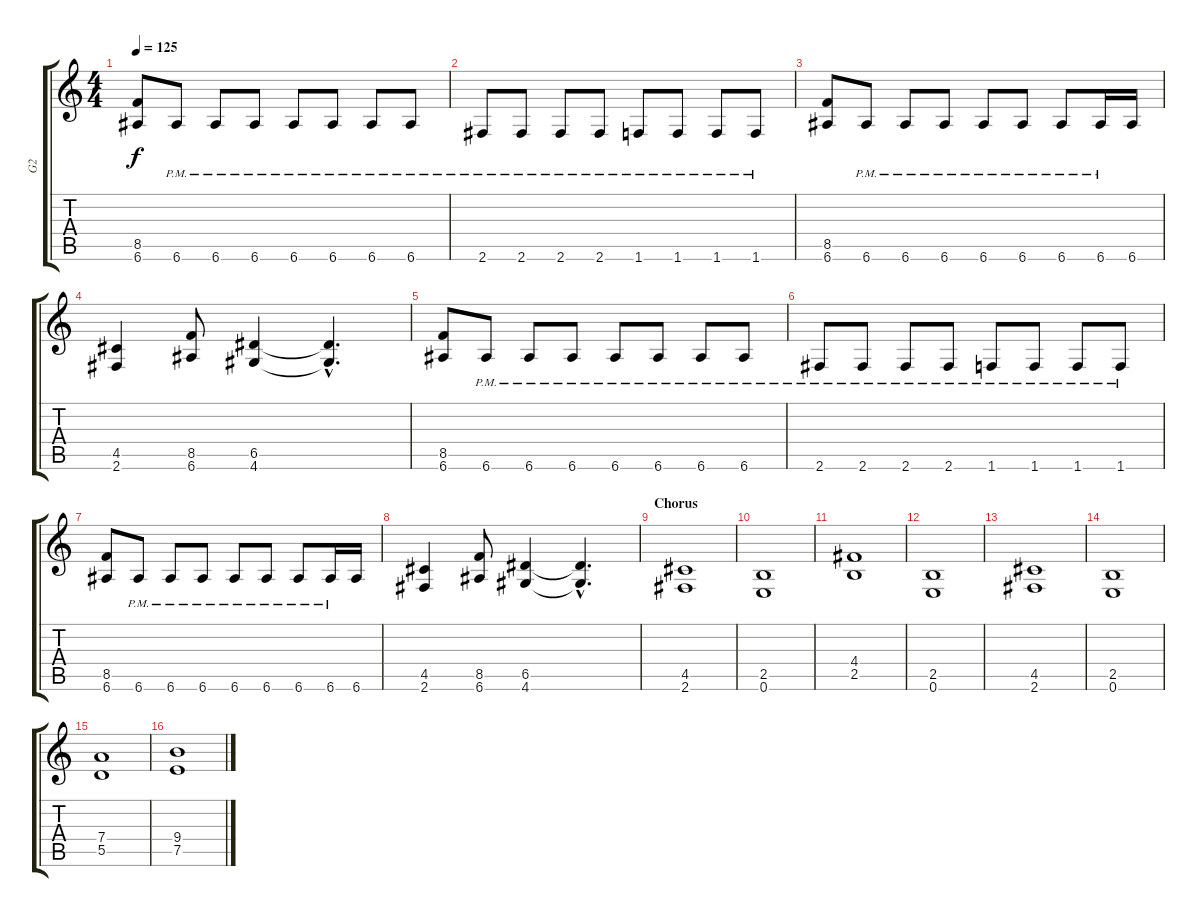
\track ("G2" "G2") {instrument distortionguitar}
\staff {score tabs}
\tuning (E4 B3 G3 D3 A2 E2) {hide}
\ts (4 4)
\tempo 125
\clef g2
\ks c
(8.5 6.6).8{dy f} 6.6{pm}.8 6.6{pm}.8 6.6{pm}.8 6.6{pm}.8 6.6{pm}.8 6.6{pm}.8 6.6{pm}.8 |
2.6{pm}.8 2.6{pm}.8 2.6{pm}.8 2.6{pm}.8 1.6{pm}.8 1.6{pm}.8 1.6{pm}.8 1.6{pm}.8 |
(8.5 6.6).8 6.6{pm}.8 6.6{pm}.8 6.6{pm}.8 6.6{pm}.8 6.6{pm}.8 6.6{pm}.8 6.6{pm}.16 6.6.16 |
(4.5 2.6).4 (8.5 6.6).8 (6.5 4.6).4 (6.5{hac t} 4.6{hac t}).4{d} |
(8.5 6.6).8 6.6{pm}.8 6.6{pm}.8 6.6{pm}.8 6.6{pm}.8 6.6{pm}.8 6.6{pm}.8 6.6{pm}.8 |
2.6{pm}.8 2.6{pm}.8 2.6{pm}.8 2.6{pm}.8 1.6{pm}.8 1.6{pm}.8 1.6{pm}.8 1.6{pm}.8 |
(8.5 6.6).8 6.6{pm}.8 6.6{pm}.8 6.6{pm}.8 6.6{pm}.8 6.6{pm}.8 6.6{pm}.8 6.6{pm}.16 6.6.16 |
(4.5 2.6).4 (8.5 6.6).8 (6.5 4.6).4 (6.5{hac t} 4.6{hac t}).4{d} |
\section ("" "Chorus")
(4.5 2.6).1 |
(2.5 0.6).1 |
(4.4 2.5).1 |
(2.5 0.6).1 |
(4.5 2.6).1 |
(2.5 0.6).1 |
(7.4 5.5).1 |
(9.4 7.5).1
